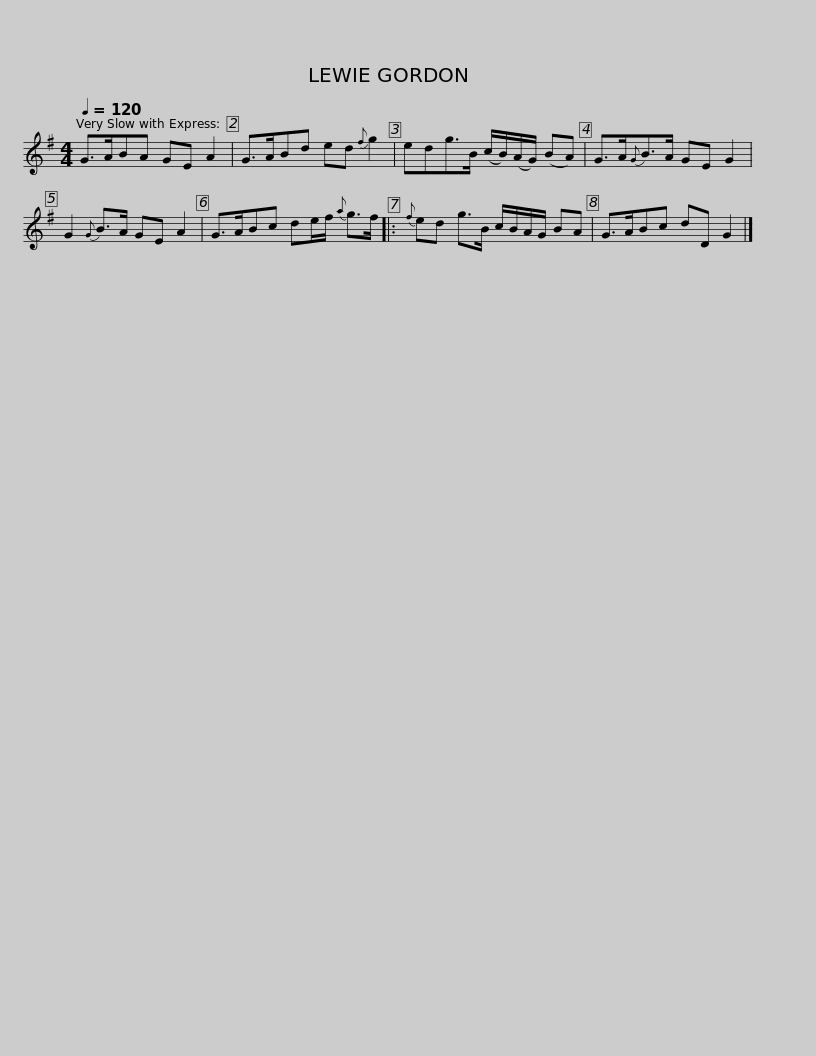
X:1
L:1/8
Q:1/4=120
M:4/4
I:linebreak $
K:G
V:1 treble
V:1
 G>ABA GE A2 | G>ABd ed{f} g2 | edg>B (c/B/)(A/G/) (BA) | G>A{G}B>A GE G2 | G2{G} B>A GE A2 |$ %5
 G>ABc de/f/{a} g>f |:{f} ed g>B c/B/A/G/ BA | G>ABc dD G2 |] %8
